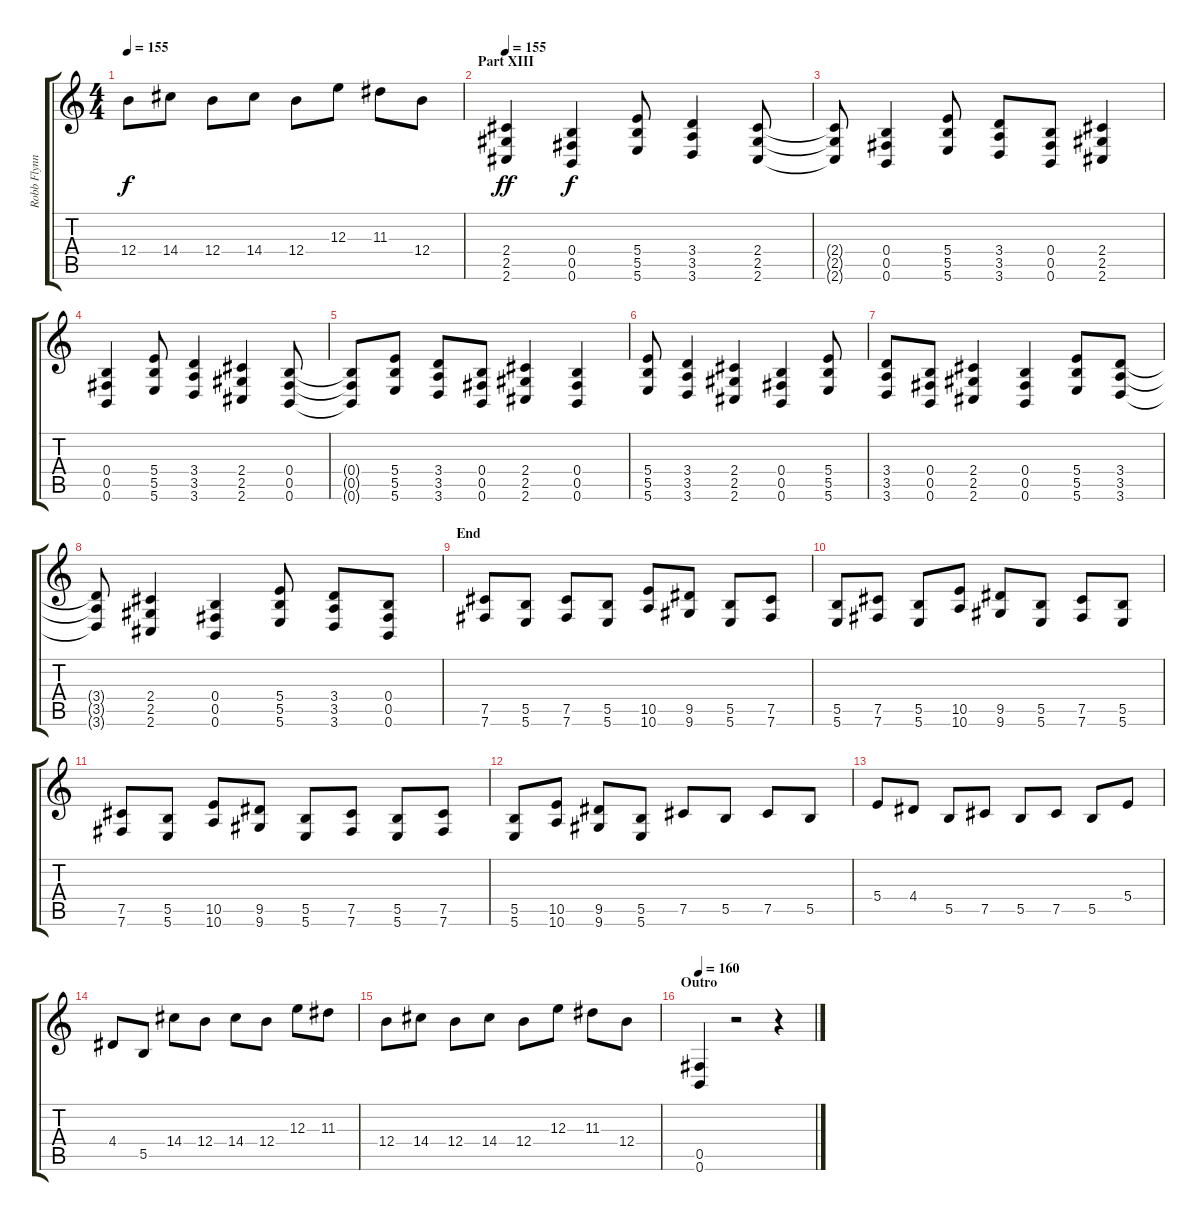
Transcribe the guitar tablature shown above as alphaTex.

\track ("Robb Flynn" "Robb Flynn") {instrument distortionguitar}
\staff {score tabs}
\tuning (Db4 Ab3 E3 B2 Gb2 B1) {hide}
\ts (4 4)
\tempo 155
\clef g2
\ks c
12.4.8{dy f} 14.4.8 12.4.8 14.4.8 12.4.8 12.3.8 11.3.8 12.4.8 |
\section ("" "Part XIII")
\tempo 155
(2.4 2.5 2.6).4{dy ff} (0.4 0.5 0.6).4{dy f} (5.4 5.5 5.6).8 (3.4 3.5 3.6).4 (2.4 2.5 2.6).8 |
(2.4{t} 2.5{t} 2.6{t}).8 (0.4 0.5 0.6).4 (5.4 5.5 5.6).8 (3.4 3.5 3.6).8 (0.4 0.5 0.6).8 (2.4 2.5 2.6).4 |
(0.4 0.5 0.6).4 (5.4 5.5 5.6).8 (3.4 3.5 3.6).4 (2.4 2.5 2.6).4 (0.4 0.5 0.6).8 |
(0.4{t} 0.5{t} 0.6{t}).8 (5.4 5.5 5.6).8 (3.4 3.5 3.6).8 (0.4 0.5 0.6).8 (2.4 2.5 2.6).4 (0.4 0.5 0.6).4 |
(5.4 5.5 5.6).8 (3.4 3.5 3.6).4 (2.4 2.5 2.6).4 (0.4 0.5 0.6).4 (5.4 5.5 5.6).8 |
(3.4 3.5 3.6).8 (0.4 0.5 0.6).8 (2.4 2.5 2.6).4 (0.4 0.5 0.6).4 (5.4 5.5 5.6).8 (3.4 3.5 3.6).8 |
(3.4{t} 3.5{t} 3.6{t}).8 (2.4 2.5 2.6).4 (0.4 0.5 0.6).4 (5.4 5.5 5.6).8 (3.4 3.5 3.6).8 (0.4 0.5 0.6).8 |
\section ("" "End")
(7.5 7.6).8 (5.5 5.6).8 (7.5 7.6).8 (5.5 5.6).8 (10.5 10.6).8 (9.5 9.6).8 (5.5 5.6).8 (7.5 7.6).8 |
(5.5 5.6).8 (7.5 7.6).8 (5.5 5.6).8 (10.5 10.6).8 (9.5 9.6).8 (5.5 5.6).8 (7.5 7.6).8 (5.5 5.6).8 |
(7.5 7.6).8 (5.5 5.6).8 (10.5 10.6).8 (9.5 9.6).8 (5.5 5.6).8 (7.5 7.6).8 (5.5 5.6).8 (7.5 7.6).8 |
(5.5 5.6).8 (10.5 10.6).8 (9.5 9.6).8 (5.5 5.6).8 7.5.8 5.5.8 7.5.8 5.5.8 |
5.4.8 4.4.8 5.5.8 7.5.8 5.5.8 7.5.8 5.5.8 5.4.8 |
4.4.8 5.5.8 14.4.8 12.4.8 14.4.8 12.4.8 12.3.8 11.3.8 |
12.4.8 14.4.8 12.4.8 14.4.8 12.4.8 12.3.8 11.3.8 12.4.8 |
\section ("" "Outro")
\tempo 160
(0.5 0.6).4 r.2 r.4
